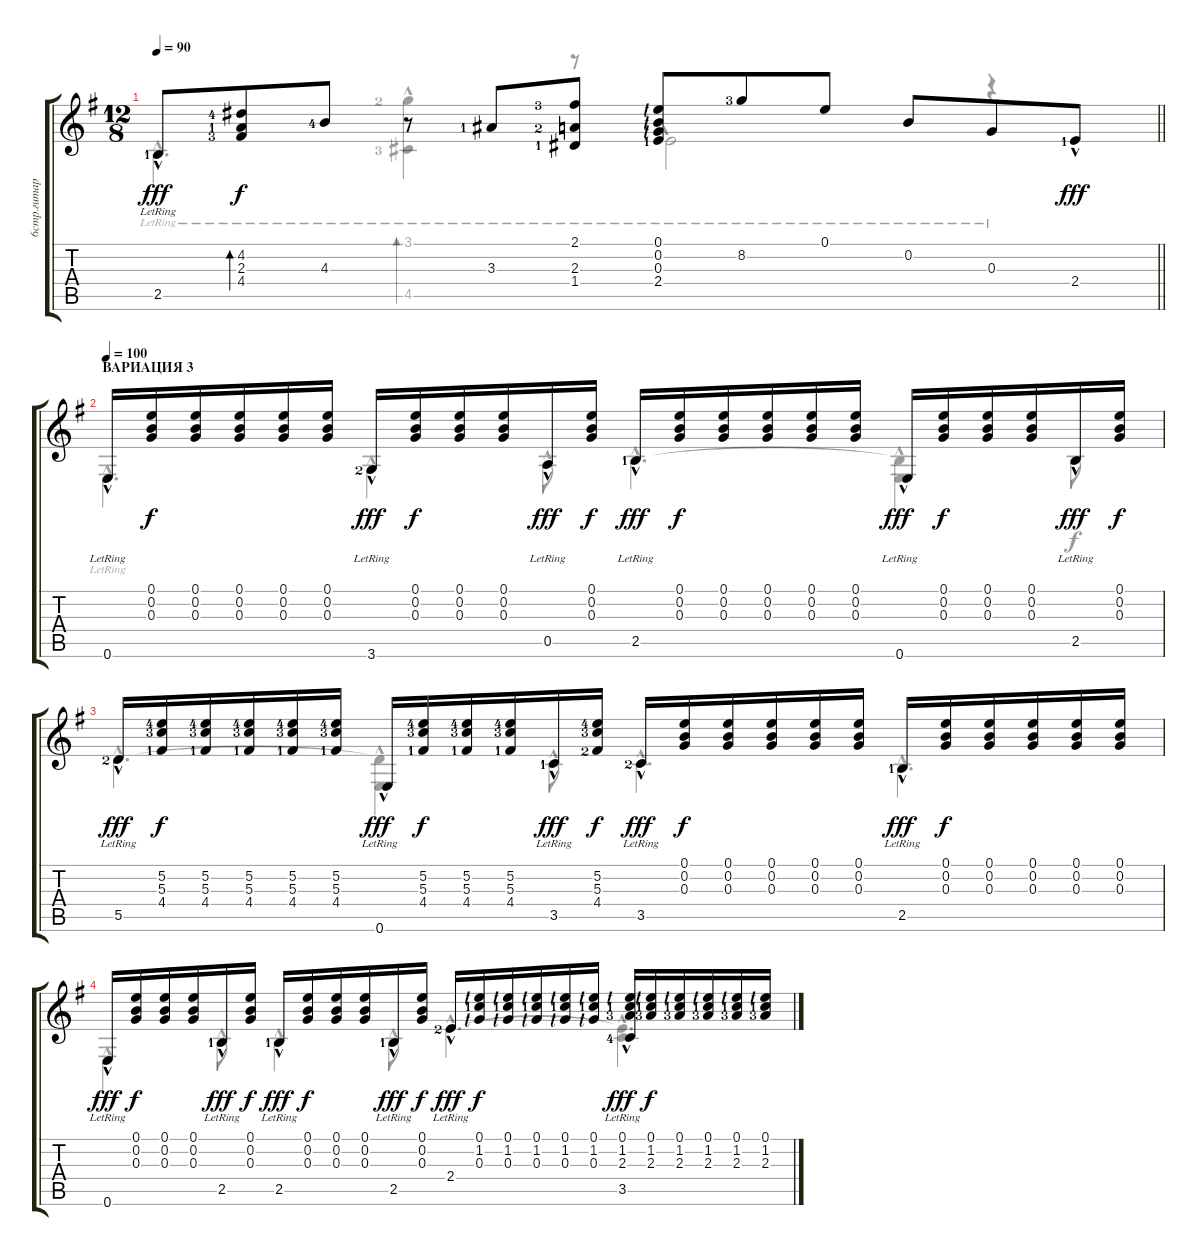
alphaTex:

\track ("6стр.гитара " "6стр.гитар") {instrument acousticguitarnylon}
\staff {score tabs}
\tuning (E4 B3 G3 D3 A2 E2) {hide}
\voice
\ts (12 8)
\tempo 90
\clef g2
\barLineRight lightlight
\ks eminor
2.5{hac lr lf 2}.8{dy fff} (4.2{lf 5} 2.3{lf 2} 4.4{lf 4}).8{bd 480 dy f} 4.3{lf 5}.8 r.8 3.3{lf 2}.8 (2.1{lf 4} 2.3{lf 3} 1.4{lf 2}).8 (0.1{lf 1} 0.2{lf 1} 0.3{lf 1} 2.4{lf 2}).8 8.2{lf 4}.8 0.1.8 0.2.8 0.3.8 2.4{hac lf 2}.8{dy fff} |
\section ("" "ВАРИАЦИЯ 3")
\tempo 100
0.6{hac lr}.16 (0.1 0.2 0.3).16{dy f volume 12} (0.1 0.2 0.3).16 (0.1 0.2 0.3).16 (0.1 0.2 0.3).16 (0.1 0.2 0.3).16 3.6{hac lr lf 3}.16{dy fff volume 16} (0.1 0.2 0.3).16{dy f volume 12} (0.1 0.2 0.3).16 (0.1 0.2 0.3).16 0.5{hac lr}.16{dy fff} (0.1 0.2 0.3).16{dy f} 2.5{hac lr lf 2}.16{dy fff} (0.1 0.2 0.3).16{dy f volume 12} (0.1 0.2 0.3).16 (0.1 0.2 0.3).16 (0.1 0.2 0.3).16 (0.1 0.2 0.3).16 0.6{hac lr}.16{dy fff} (0.1 0.2 0.3).16{dy f volume 12} (0.1 0.2 0.3).16 (0.1 0.2 0.3).16 2.5{hac lr}.16{dy fff} (0.1 0.2 0.3).16{dy f} |
5.5{hac lr lf 3}.16{dy fff} (5.2{lf 5} 5.3{lf 4} 4.4{lf 2}).16{dy f} (5.2{lf 5} 5.3{lf 4} 4.4{lf 2}).16 (5.2{lf 5} 5.3{lf 4} 4.4{lf 2}).16 (5.2{lf 5} 5.3{lf 4} 4.4{lf 2}).16 (5.2{lf 5} 5.3{lf 4} 4.4{lf 2}).16 0.6{hac lr}.16{dy fff} (5.2{lf 5} 5.3{lf 4} 4.4{lf 2}).16{dy f} (5.2{lf 5} 5.3{lf 4} 4.4{lf 2}).16 (5.2{lf 5} 5.3{lf 4} 4.4{lf 2}).16 3.5{hac lr lf 2}.16{dy fff} (5.2{lf 5} 5.3{lf 4} 4.4{lf 3}).16{dy f} 3.5{hac lr lf 3}.16{dy fff} (0.1 0.2 0.3).16{dy f volume 12} (0.1 0.2 0.3).16 (0.1 0.2 0.3).16 (0.1 0.2 0.3).16 (0.1 0.2 0.3).16 2.5{hac lr lf 2}.16{dy fff} (0.1 0.2 0.3).16{dy f volume 12} (0.1 0.2 0.3).16 (0.1 0.2 0.3).16 (0.1 0.2 0.3).16 (0.1 0.2 0.3).16 |
0.6{hac lr}.16{dy fff} (0.1 0.2 0.3).16{dy f volume 12} (0.1 0.2 0.3).16 (0.1 0.2 0.3).16 2.5{hac lr lf 2}.16{dy fff} (0.1 0.2 0.3).16{dy f volume 12} 2.5{hac lr lf 2}.16{dy fff} (0.1 0.2 0.3).16{dy f volume 12} (0.1 0.2 0.3).16 (0.1 0.2 0.3).16 2.5{hac lr lf 2}.16{dy fff} (0.1 0.2 0.3).16{dy f volume 12} 2.4{hac lr lf 3}.16{dy fff} (0.1{lf 1} 1.2{lf 2} 0.3{lf 1}).16{dy f volume 12} (0.1{lf 1} 1.2{lf 2} 0.3{lf 1}).16{volume 12} (0.1{lf 1} 1.2{lf 2} 0.3{lf 1}).16{volume 12} (0.1{lf 1} 1.2{lf 2} 0.3{lf 1}).16{volume 12} (0.1{lf 1} 1.2{lf 2} 0.3{lf 1}).16{volume 12} (0.1{lf 1} 1.2{lf 2} 2.3{lf 4} 3.5{hac lr lf 5}).16{dy fff} (0.1{lf 1} 1.2{lf 2} 2.3{lf 4}).16{dy f} (0.1{lf 1} 1.2{lf 2} 2.3{lf 4}).16 (0.1{lf 1} 1.2{lf 2} 2.3{lf 4}).16 (0.1{lf 1} 1.2{lf 2} 2.3{lf 4}).16 (0.1{lf 1} 1.2{lf 2} 2.3{lf 4}).16
\voice
\clef g2
\ottava regular
\simile none
\barLineRight lightlight
\ks eminor
2.5{hac lr}.4{d dy fff} (3.1{hac lf 3} 4.5{hac lr lf 4}).4{bd 480} r.8 2.4{hac lr}.2 r.4 |
0.6{hac lr}.4{d} 3.6{hac}.4 0.5{hac}.8 2.5{hac}.4{d} (2.5{t} 0.6{hac}).4 2.5.8{dy f} |
5.5{hac}.4{d dy fff} (5.5{t} 0.6{hac}).4 3.5{hac}.8 3.5{hac}.4{d} 2.5{hac}.4{d} |
0.6{hac}.4 2.5{hac}.8 2.5{hac}.4 2.5{hac}.8 2.4{hac}.4{d} (2.4{t} 3.5{hac}).4{d}
